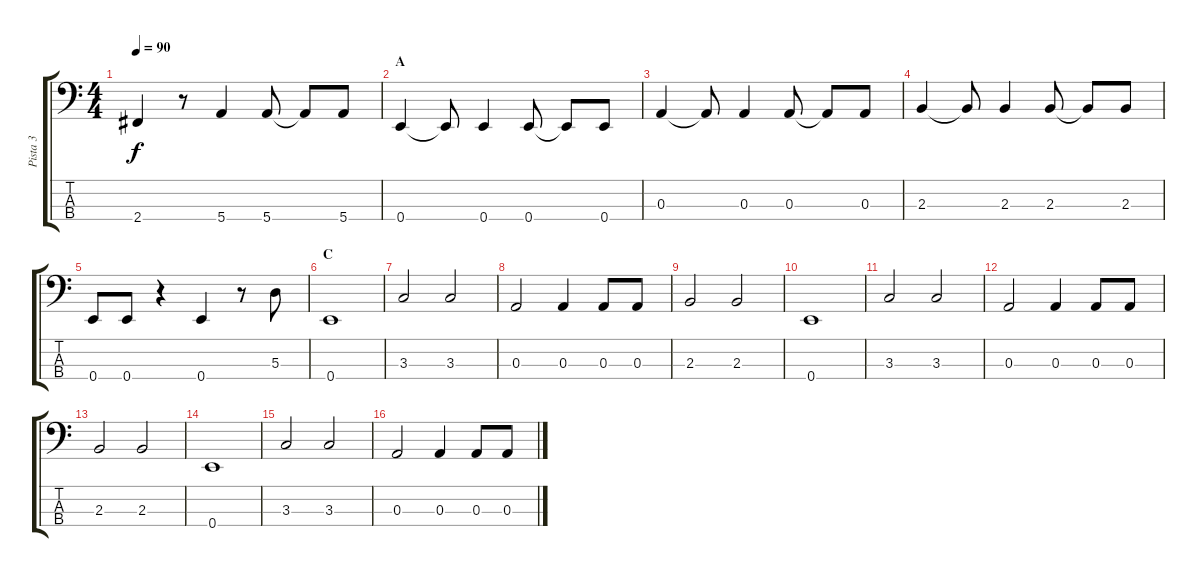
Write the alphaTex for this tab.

\track ("Pista 3" "Pista 3") {instrument fretlessbass}
\staff {score tabs}
\tuning (G2 D2 A1 E1) {hide}
\ts (4 4)
\tempo 90
\clef f4
\ks c
2.4.4{dy f} r.8 5.4.4 5.4.8 5.4{t}.8 5.4.8 |
\section ("" "A")
0.4.4 0.4{t}.8 0.4.4 0.4.8 0.4{t}.8 0.4.8 |
0.3.4 0.3{t}.8 0.3.4 0.3.8 0.3{t}.8 0.3.8 |
2.3.4 2.3{t}.8 2.3.4 2.3.8 2.3{t}.8 2.3.8 |
0.4.8 0.4.8 r.4 0.4.4 r.8 5.3.8 |
\section ("" "C")
0.4.1 |
3.3.2 3.3.2 |
0.3.2 0.3.4 0.3.8 0.3.8 |
2.3.2 2.3.2 |
0.4.1 |
3.3.2 3.3.2 |
0.3.2 0.3.4 0.3.8 0.3.8 |
2.3.2 2.3.2 |
0.4.1 |
3.3.2 3.3.2 |
0.3.2 0.3.4 0.3.8 0.3.8
